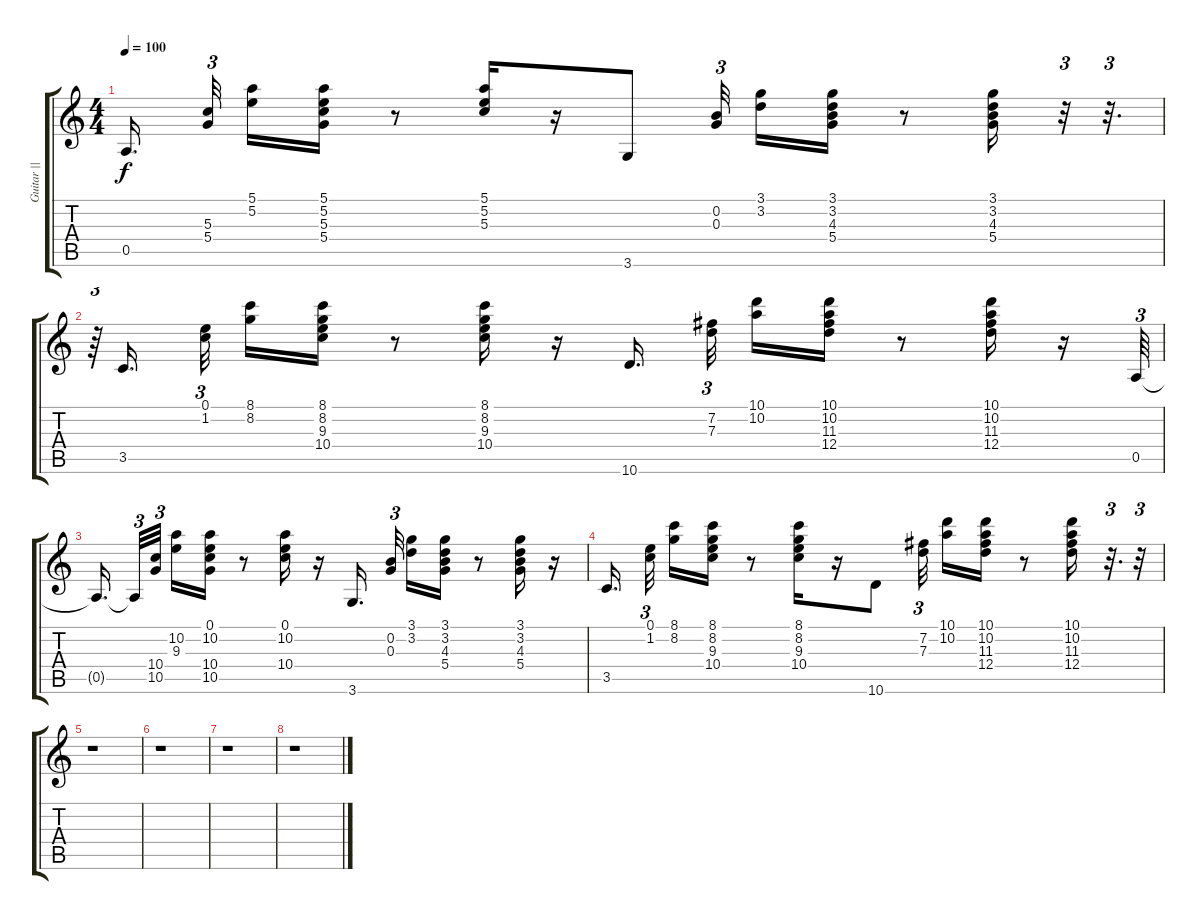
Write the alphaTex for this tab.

\track ("Guitar || " "Guitar || ") {instrument acousticguitarsteel}
\staff {score tabs}
\tuning (E4 B3 G3 D3 A2 E2) {hide}
\ts (4 4)
\tempo 100
\clef g2
\ks c
0.5.16{d dy f beam splitsecondary} (5.3 5.4).32{tu (3 2) beam splitsecondary} (5.1 5.2).16 (5.1 5.2 5.3 5.4).16 r.8 (5.1 5.2 5.3).16 r.16 3.6.8 (0.2 0.3).32{tu (3 2) beam splitsecondary} (3.1 3.2).16 (3.1 3.2 4.3 5.4).16 r.8 (3.1 3.2 4.3 5.4).16 r.32{tu (3 2)} r.32{d tu (3 2)} |
r.64{tu (3 2)} 3.5.16{d beam splitsecondary} (0.1 1.2).32{tu (3 2) beam splitsecondary} (8.1 8.2).16 (8.1 8.2 9.3 10.4).16 r.8 (8.1 8.2 9.3 10.4).16 r.16 10.6.16{d beam splitsecondary} (7.2 7.3).32{tu (3 2) beam splitsecondary} (10.1 10.2).16 (10.1 10.2 11.3 12.4).16 r.8 (10.1 10.2 11.3 12.4).16 r.16 0.5.64{tu (3 2)} |
0.5{t}.16{d beam splitsecondary} 0.5{t}.32{tu (3 2)} (10.4 10.5).32{tu (3 2) beam splitsecondary} (10.2 9.3).16 (0.1 10.2 10.4 10.5).16 r.8 (0.1 10.2 10.4).16 r.16 3.6.16{d beam splitsecondary} (0.2 0.3).32{tu (3 2) beam splitsecondary} (3.1 3.2).16 (3.1 3.2 4.3 5.4).16 r.8 (3.1 3.2 4.3 5.4).16 r.16 |
3.5.16{d beam splitsecondary} (0.1 1.2).32{tu (3 2) beam splitsecondary} (8.1 8.2).16 (8.1 8.2 9.3 10.4).16 r.8 (8.1 8.2 9.3 10.4).16 r.16 10.6.8 (7.2 7.3).32{tu (3 2) beam splitsecondary} (10.1 10.2).16 (10.1 10.2 11.3 12.4).16 r.8 (10.1 10.2 11.3 12.4).16 r.32{d tu (3 2)} r.32{tu (3 2)} |
r.1 |
r.1 |
r.1 |
r.1
